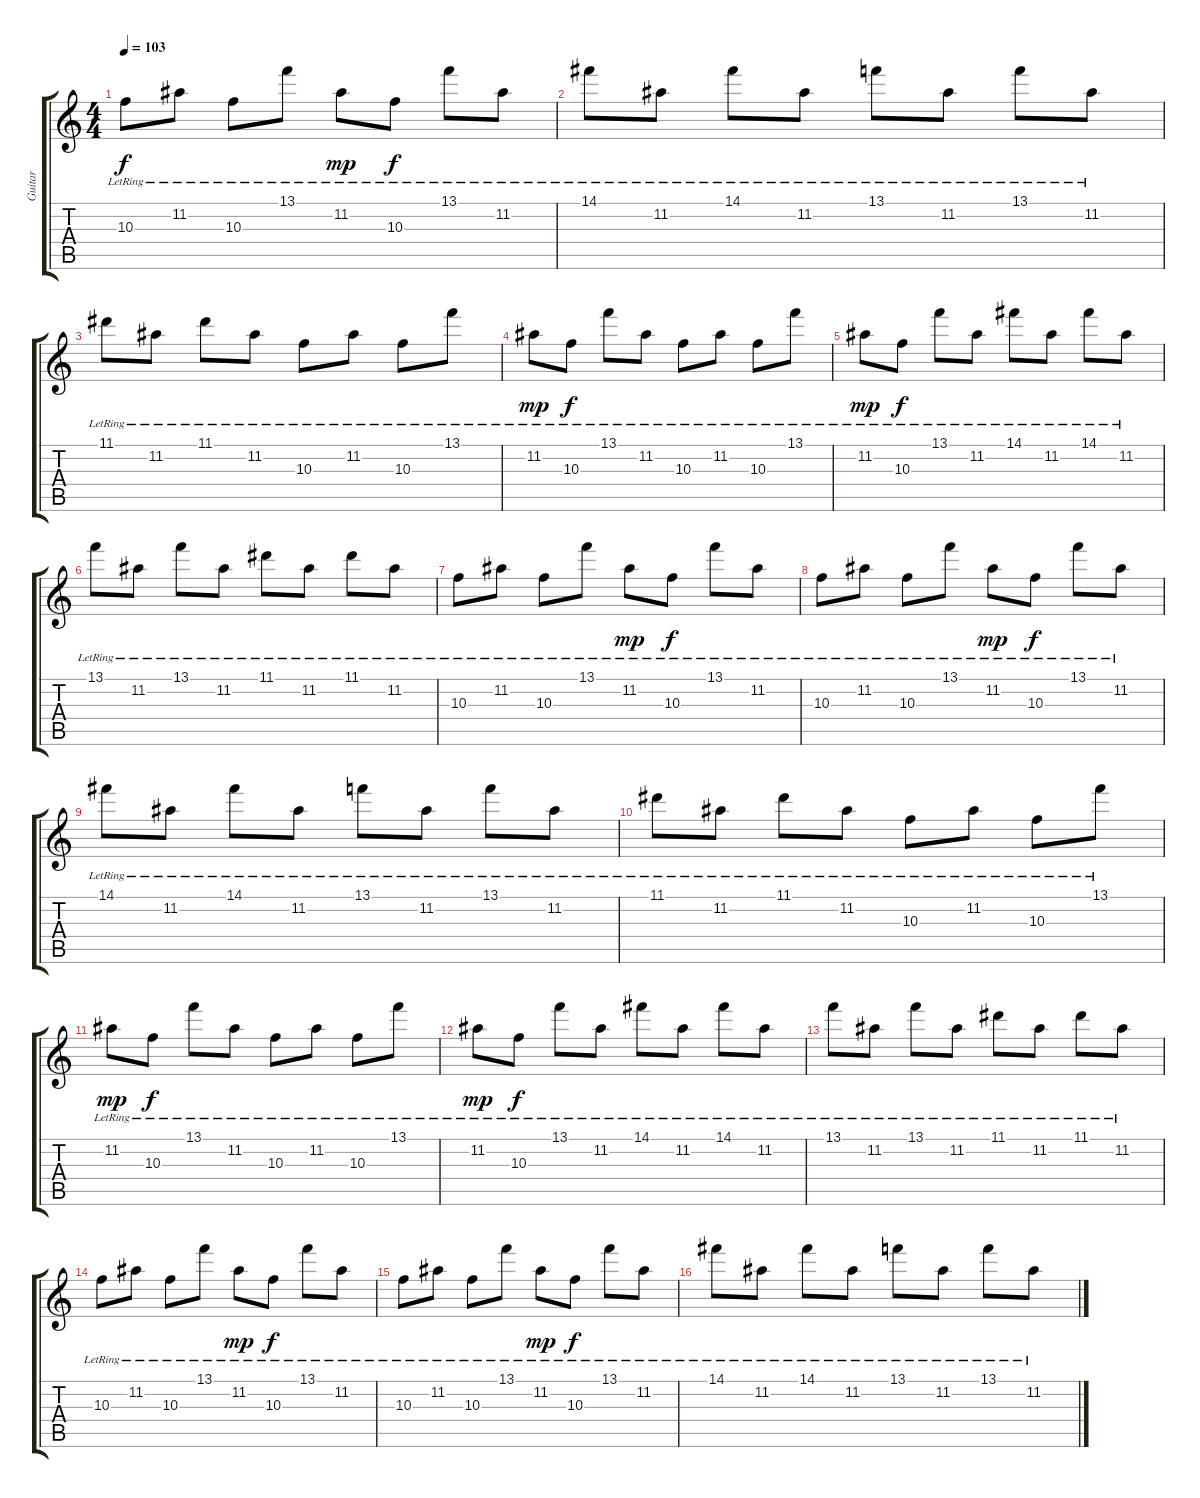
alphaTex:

\track ("Guitar" "Guitar") {instrument electricguitarjazz}
\staff {score tabs}
\tuning (E4 B3 G3 D3 A2 E2) {hide}
\ts (4 4)
\tempo 103
\clef g2
\ks c
10.3{lr}.8{dy f} 11.2{lr}.8 10.3{lr}.8 13.1{lr}.8 11.2{lr}.8{dy mp} 10.3{lr}.8{dy f} 13.1{lr}.8 11.2{lr}.8 |
14.1{lr}.8 11.2{lr}.8 14.1{lr}.8 11.2{lr}.8 13.1{lr}.8 11.2{lr}.8 13.1{lr}.8 11.2{lr}.8 |
11.1{lr}.8 11.2{lr}.8 11.1{lr}.8 11.2{lr}.8 10.3{lr}.8 11.2{lr}.8 10.3{lr}.8 13.1{lr}.8 |
11.2{lr}.8{dy mp} 10.3{lr}.8{dy f} 13.1{lr}.8 11.2{lr}.8 10.3{lr}.8 11.2{lr}.8 10.3{lr}.8 13.1{lr}.8 |
11.2{lr}.8{dy mp} 10.3{lr}.8{dy f} 13.1{lr}.8 11.2{lr}.8 14.1{lr}.8 11.2{lr}.8 14.1{lr}.8 11.2{lr}.8 |
13.1{lr}.8 11.2{lr}.8 13.1{lr}.8 11.2{lr}.8 11.1{lr}.8 11.2{lr}.8 11.1{lr}.8 11.2{lr}.8 |
10.3{lr}.8 11.2{lr}.8 10.3{lr}.8 13.1{lr}.8 11.2{lr}.8{dy mp} 10.3{lr}.8{dy f} 13.1{lr}.8 11.2{lr}.8 |
10.3{lr}.8 11.2{lr}.8 10.3{lr}.8 13.1{lr}.8 11.2{lr}.8{dy mp} 10.3{lr}.8{dy f} 13.1{lr}.8 11.2{lr}.8 |
14.1{lr}.8 11.2{lr}.8 14.1{lr}.8 11.2{lr}.8 13.1{lr}.8 11.2{lr}.8 13.1{lr}.8 11.2{lr}.8 |
11.1{lr}.8 11.2{lr}.8 11.1{lr}.8 11.2{lr}.8 10.3{lr}.8 11.2{lr}.8 10.3{lr}.8 13.1{lr}.8 |
11.2{lr}.8{dy mp} 10.3{lr}.8{dy f} 13.1{lr}.8 11.2{lr}.8 10.3{lr}.8 11.2{lr}.8 10.3{lr}.8 13.1{lr}.8 |
11.2{lr}.8{dy mp} 10.3{lr}.8{dy f} 13.1{lr}.8 11.2{lr}.8 14.1{lr}.8 11.2{lr}.8 14.1{lr}.8 11.2{lr}.8 |
13.1{lr}.8 11.2{lr}.8 13.1{lr}.8 11.2{lr}.8 11.1{lr}.8 11.2{lr}.8 11.1{lr}.8 11.2{lr}.8 |
10.3{lr}.8 11.2{lr}.8 10.3{lr}.8 13.1{lr}.8 11.2{lr}.8{dy mp} 10.3{lr}.8{dy f} 13.1{lr}.8 11.2{lr}.8 |
10.3{lr}.8 11.2{lr}.8 10.3{lr}.8 13.1{lr}.8 11.2{lr}.8{dy mp} 10.3{lr}.8{dy f} 13.1{lr}.8 11.2{lr}.8 |
14.1{lr}.8 11.2{lr}.8 14.1{lr}.8 11.2{lr}.8 13.1{lr}.8 11.2{lr}.8 13.1{lr}.8 11.2{lr}.8
